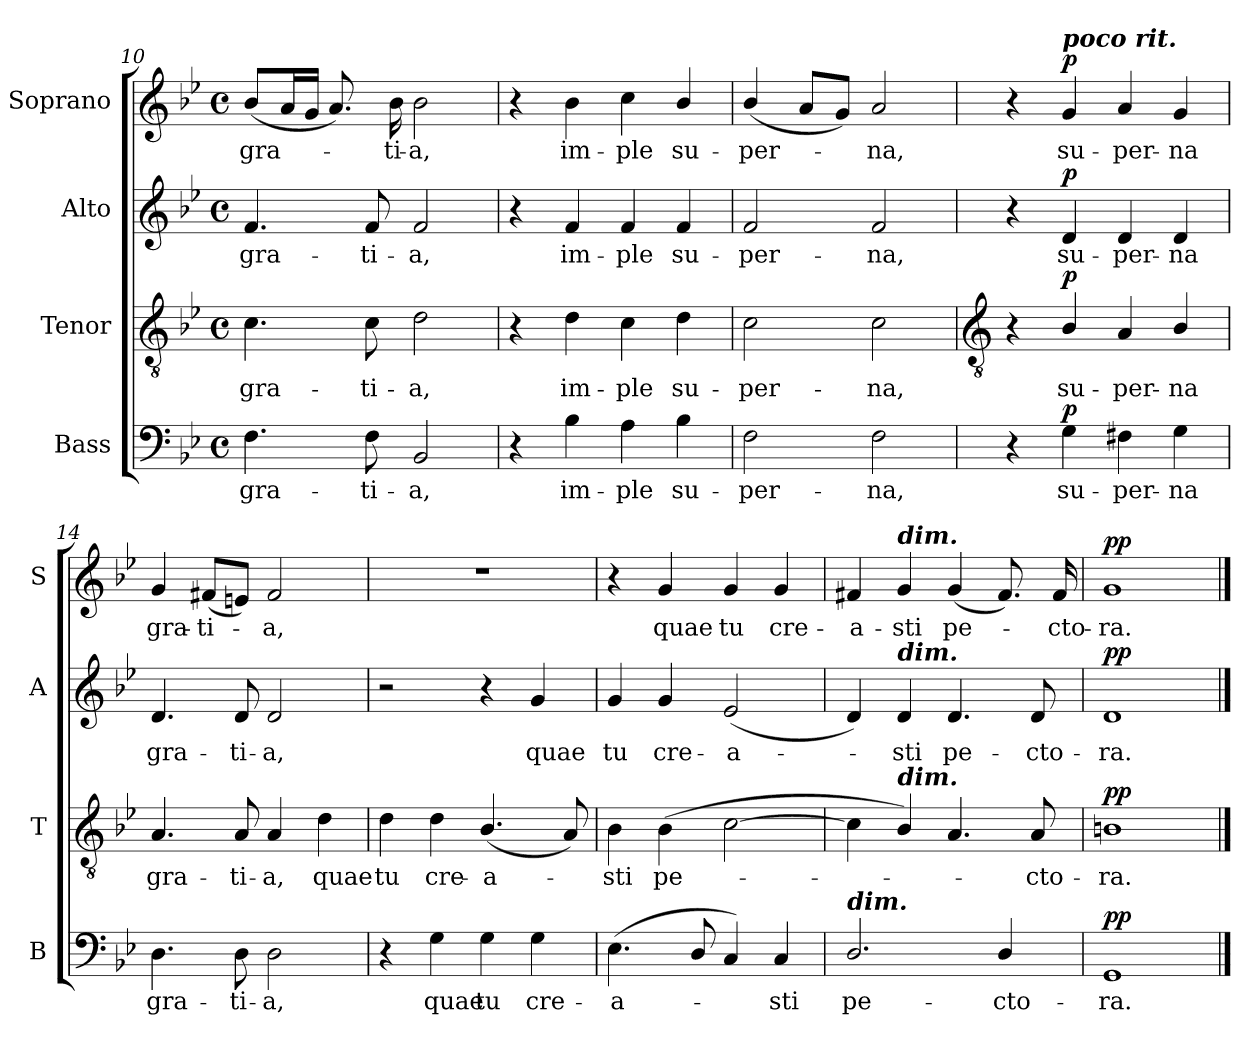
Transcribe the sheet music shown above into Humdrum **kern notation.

**kern	**text	**dynam	**kern	**text	**dynam	**kern	**text	**dynam	**kern	**text	**dynam
*part4	*part4	*part4	*part3	*part3	*part3	*part2	*part2	*part2	*part1	*part1	*part1
*staff4	*staff4	*staff4	*staff3	*staff3	*staff3	*staff2	*staff2	*staff2	*staff1	*staff1	*staff1
*I"Bass	*	*	*I"Tenor	*	*	*I"Alto	*	*	*I"Soprano	*	*
*I'B	*	*	*I'T	*	*	*I'A	*	*	*I'S	*	*
*clefF4	*	*	*clefGv2	*	*	*clefG2	*	*	*clefG2	*	*
*k[b-e-]	*	*	*k[b-e-]	*	*	*k[b-e-]	*	*	*k[b-e-]	*	*
*B-:	*	*	*B-:	*	*	*B-:	*	*	*B-:	*	*
*M4/4	*	*	*M4/4	*	*	*M4/4	*	*	*M4/4	*	*
*met(c)	*	*	*met(c)	*	*	*met(c)	*	*	*met(c)	*	*
=10	=10	=10	=10	=10	=10	=10	=10	=10	=10	=10	=10
!	!LO:LY:b	!	!	!LO:LY:b	!	!	!LO:LY:b	!	!	!LO:LY:b	!
4.F	gra-	.	4.c	gra-	.	4.f	gra-	.	(<8b-L	gra-	.
.	.	.	.	.	.	.	.	.	16aL	.	.
.	.	.	.	.	.	.	.	.	16gJJ	.	.
.	.	.	.	.	.	.	.	.	8.a)	.	.
!	!LO:LY:b	!	!	!LO:LY:b	!	!	!LO:LY:b	!	!	!	!
8F	-ti-	.	8c	-ti-	.	8f	-ti-	.	.	.	.
!	!	!	!	!	!	!	!	!	!	!LO:LY:b	!
.	.	.	.	.	.	.	.	.	16b-	ti-	.
!	!LO:LY:b	!	!	!LO:LY:b	!	!	!LO:LY:b	!	!	!LO:LY:b	!
2BB-	-a,	.	2d	-a,	.	2f	-a,	.	2b-	-a,	.
=11	=11	=11	=11	=11	=11	=11	=11	=11	=11	=11	=11
4r	.	.	4r	.	.	4r	.	.	4r	.	.
!	!LO:LY:b	!	!	!LO:LY:b	!	!	!LO:LY:b	!	!	!LO:LY:b	!
4B-	im-	.	4d	im-	.	4f	im-	.	4b-	im-	.
!	!LO:LY:b	!	!	!LO:LY:b	!	!	!LO:LY:b	!	!	!LO:LY:b	!
4A	-ple	.	4c	-ple	.	4f	-ple	.	4cc	-ple	.
!	!LO:LY:b	!	!	!LO:LY:b	!	!	!LO:LY:b	!	!	!LO:LY:b	!
4B-	su-	.	4d	su-	.	4f	su-	.	4b-/	su-	.
=12	=12	=12	=12	=12	=12	=12	=12	=12	=12	=12	=12
!	!LO:LY:b	!	!	!LO:LY:b	!	!	!LO:LY:b	!	!	!LO:LY:b	!
2F	-per-	.	2c	-per-	.	2f	-per-	.	(<4b-/	-per-	.
.	.	.	.	.	.	.	.	.	8aL	.	.
.	.	.	.	.	.	.	.	.	8gJ)	.	.
!	!LO:LY:b	!	!	!LO:LY:b	!	!	!LO:LY:b	!	!	!LO:LY:b	!
2F	-na,	.	2c	-na,	.	2f	-na,	.	2a	na,	.
!!LO:LB:g=z
=13	=13	=13	=13	=13	=13	=13	=13	=13	=13	=13	=13
*	*	*	*clefGv2	*	*	*	*	*	*	*	*
4r	.	.	4r	.	.	4r	.	.	4r	.	.
!	!	!	!	!	!	!	!	!	!LO:TX:a:Bi:t=poco rit.	!	!
!	!LO:LY:b	!LO:DY:b	!	!LO:LY:b	!LO:DY:b	!	!LO:LY:b	!LO:DY:b	!	!LO:LY:b	!LO:DY:b
4G	su-	p	4B-/	su-	p	4d	su-	p	4g	su-	p
!	!LO:LY:b	!	!	!LO:LY:b	!	!	!LO:LY:b	!	!	!LO:LY:b	!
4F#X	-per-	.	4A	-per-	.	4d	-per-	.	4a	-per-	.
!	!LO:LY:b	!	!	!LO:LY:b	!	!	!LO:LY:b	!	!	!LO:LY:b	!
4G	-na	.	4B-/	-na	.	4d	-na	.	4g	-na	.
=14	=14	=14	=14	=14	=14	=14	=14	=14	=14	=14	=14
!	!LO:LY:b	!	!	!LO:LY:b	!	!	!LO:LY:b	!	!	!LO:LY:b	!
4.D	gra-	.	4.A	gra-	.	4.d	gra-	.	4g	gra-	.
!	!	!	!	!	!	!	!	!	!	!LO:LY:b	!
.	.	.	.	.	.	.	.	.	(<8f#XL	-ti-	.
!	!LO:LY:b	!	!	!LO:LY:b	!	!	!LO:LY:b	!	!	!	!
8D	-ti-	.	8A	-ti-	.	8d	-ti-	.	8enJ)	.	.
!	!LO:LY:b	!	!	!LO:LY:b	!	!	!LO:LY:b	!	!	!LO:LY:b	!
2D	-a,	.	4A	-a,	.	2d	-a,	.	2f#	a,	.
!	!	!	!	!LO:LY:b	!	!	!	!	!	!	!
.	.	.	4d	quae	.	.	.	.	.	.	.
=15	=15	=15	=15	=15	=15	=15	=15	=15	=15	=15	=15
!	!	!	!	!LO:LY:b	!	!	!	!	!	!	!
4r	.	.	4d	tu	.	2r	.	.	1r	.	.
!	!LO:LY:b	!	!	!LO:LY:b	!	!	!	!	!	!	!
4G	quae	.	4d	cre-	.	.	.	.	.	.	.
!	!LO:LY:b	!	!	!LO:LY:b	!	!	!	!	!	!	!
4G	tu	.	(<4.B-/	-a-	.	4r	.	.	.	.	.
!	!LO:LY:b	!	!	!	!	!	!LO:LY:b	!	!	!	!
4G	cre-	.	.	.	.	4g	quae	.	.	.	.
.	.	.	8A)	.	.	.	.	.	.	.	.
=16	=16	=16	=16	=16	=16	=16	=16	=16	=16	=16	=16
!	!LO:LY:b	!	!	!LO:LY:b	!	!	!LO:LY:b	!	!	!	!
(<4.E-	-a-	.	4B-	sti	.	4g	tu	.	4r	.	.
!	!	!	!	!LO:LY:b	!	!	!LO:LY:b	!	!	!LO:LY:b	!
.	.	.	(>4B-	pe-	.	4g	cre-	.	4g	quae	.
8D/	.	.	.	.	.	.	.	.	.	.	.
!	!	!	!	!	!	!	!LO:LY:b	!	!	!LO:LY:b	!
4C)	.	.	[2c	.	.	(<2e-	-a-	.	4g	tu	.
!	!LO:LY:b	!	!	!	!	!	!	!	!	!LO:LY:b	!
4C	sti	.	.	.	.	.	.	.	4g	cre-	.
=17	=17	=17	=17	=17	=17	=17	=17	=17	=17	=17	=17
!LO:TX:a:Bi:t=dim.	!	!	!	!	!	!	!	!	!	!	!
!	!LO:LY:b	!	!	!	!	!	!	!	!	!LO:LY:b	!
2.D/	pe-	.	4c]	.	.	4d)	.	.	4f#X	-a-	.
!	!	!	!	!	!	!	!	!	!LO:TX:a:Bi:t=dim.	!	!
!	!	!	!	!	!	!LO:TX:a:Bi:t=dim.	!	!	!	!	!
!	!	!	!LO:TX:a:Bi:t=dim.	!	!	!	!	!	!	!	!
!	!	!	!	!	!	!	!LO:LY:b	!	!	!LO:LY:b	!
.	.	.	4B-/)	.	.	4d	sti	.	4g	-sti	.
!	!	!	!	!	!	!	!LO:LY:b	!	!	!LO:LY:b	!
.	.	.	4.A	.	.	4.d	pe-	.	(<4g	pe-	.
!	!LO:LY:b	!	!	!	!	!	!	!	!	!	!
4D/	-cto-	.	.	.	.	.	.	.	8.f#)	.	.
!	!	!	!	!LO:LY:b	!	!	!LO:LY:b	!	!	!	!
.	.	.	8A	cto-	.	8d	-cto-	.	.	.	.
!	!	!	!	!	!	!	!	!	!	!LO:LY:b	!
.	.	.	.	.	.	.	.	.	16f#	cto-	.
=18	=18	=18	=18	=18	=18	=18	=18	=18	=18	=18	=18
!	!LO:LY:b	!LO:DY:b	!	!LO:LY:b	!LO:DY:b	!	!LO:LY:b	!LO:DY:b	!	!LO:LY:b	!LO:DY:b
1GG	ra.	pp	1Bn	ra.	pp	1d	ra.	pp	1g	ra.	pp
==	==	==	==	==	==	==	==	==	==	==	==
*-	*-	*-	*-	*-	*-	*-	*-	*-	*-	*-	*-
